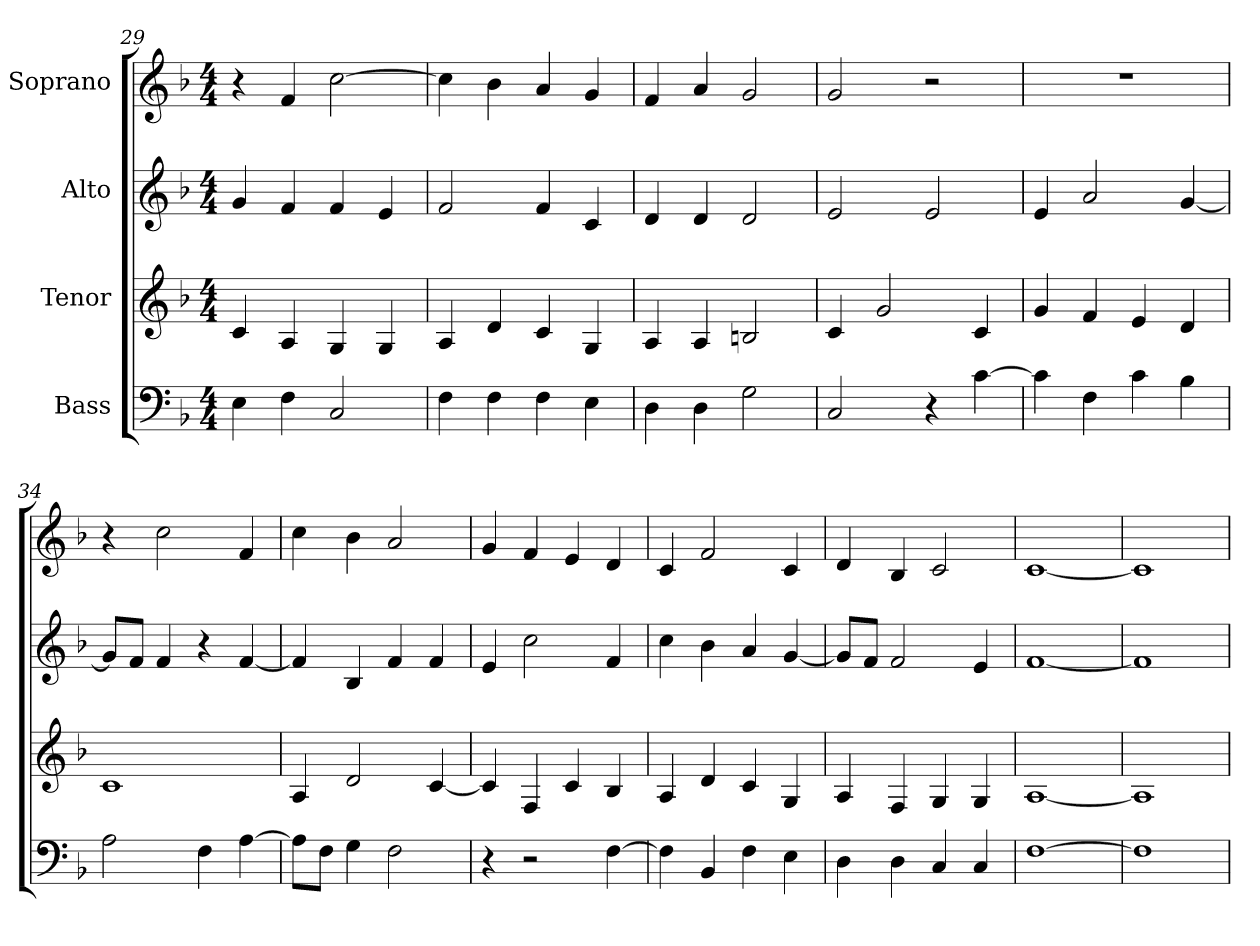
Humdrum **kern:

**kern	**kern	**kern	**kern
*part4	*part3	*part2	*part1
*staff4	*staff3	*staff2	*staff1
*I"Bass	*I"Tenor	*I"Alto	*I"Soprano
*clefF4	*clefG2	*clefG2	*clefG2
*k[b-]	*k[b-]	*k[b-]	*k[b-]
*F:	*F:	*F:	*F:
*M4/4	*M4/4	*M4/4	*M4/4
=29	=29	=29	=29
4E\	4c/	4g/	4r
4F\	4A/	4f/	4f/
2C/	4G/	4f/	[2cc\
.	4G/	4e/	.
=30	=30	=30	=30
4F\	4A/	2f/	4cc\]
4F\	4d/	.	4b-\
4F\	4c/	4f/	4a/
4E\	4G/	4c/	4g/
=31	=31	=31	=31
4D\	4A/	4d/	4f/
4D\	4A/	4d/	4a/
2G\	2Bn/	2d/	2g/
=32	=32	=32	=32
2C/	4c/	2e/	2g/
.	2g/	.	.
4r	.	2e/	2r
[4c\	4c/	.	.
=33	=33	=33	=33
4c\]	4g/	4e/	1r
4F\	4f/	2a/	.
4c\	4e/	.	.
4B-\	4d/	[4g/	.
=34	=34	=34	=34
2A\	1c	8g/L]	4r
.	.	8f/J	.
.	.	4f/	2cc\
4F\	.	4r	.
[4A\	.	[4f/	4f/
=35	=35	=35	=35
8A\L]	4A/	4f/]	4cc\
8F\J	.	.	.
4G\	2d/	4B-/	4b-\
2F\	.	4f/	2a/
.	[4c/	4f/	.
!!LO:LB:g=z
=36	=36	=36	=36
4r	4c/]	4e/	4g/
2r	4F/	2cc\	4f/
.	4c/	.	4e/
[4F\	4B-/	4f/	4d/
=37	=37	=37	=37
4F\]	4A/	4cc\	4c/
4BB-/	4d/	4b-\	2f/
4F\	4c/	4a/	.
4E\	4G/	[4g/	4c/
=38	=38	=38	=38
4D\	4A/	8g/L]	4d/
.	.	8f/J	.
4D\	4F/	2f/	4B-/
4C/	4G/	.	2c/
4C/	4G/	4e/	.
=39	=39	=39	=39
[1F	[1A	[1f	[1c
=40	=40	=40	=40
1F]	1A]	1f]	1c]
=	=	=	=
*-	*-	*-	*-
